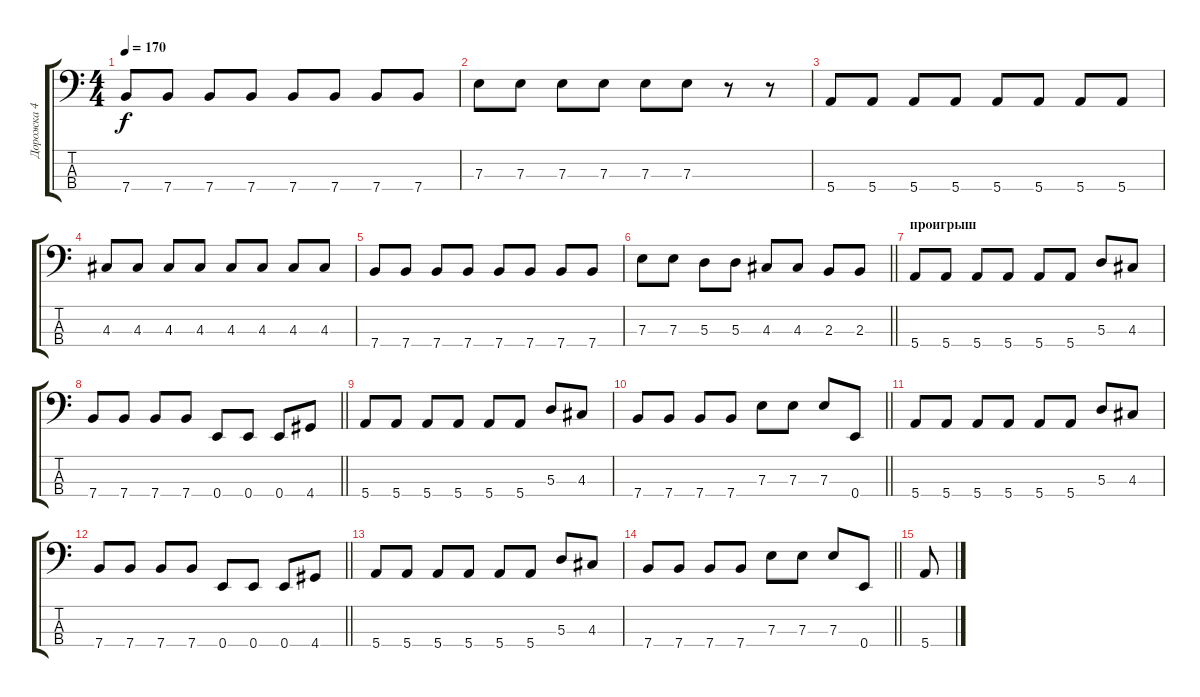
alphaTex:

\track ("Дорожка 4" "Дорожка 4") {solo instrument electricbasspick}
\staff {score tabs}
\tuning (G2 D2 A1 E1) {hide}
\ts (4 4)
\tempo 170
\clef f4
\ks c
7.4.8{dy f} 7.4.8 7.4.8 7.4.8 7.4.8 7.4.8 7.4.8 7.4.8 |
7.3.8 7.3.8 7.3.8 7.3.8 7.3.8 7.3.8 r.8 r.8 |
5.4.8 5.4.8 5.4.8 5.4.8 5.4.8 5.4.8 5.4.8 5.4.8 |
4.3.8 4.3.8 4.3.8 4.3.8 4.3.8 4.3.8 4.3.8 4.3.8 |
7.4.8 7.4.8 7.4.8 7.4.8 7.4.8 7.4.8 7.4.8 7.4.8 |
\barLineRight lightlight
7.3.8 7.3.8 5.3.8 5.3.8 4.3.8 4.3.8 2.3.8 2.3.8 |
\section ("" "проигрыш")
5.4.8 5.4.8 5.4.8 5.4.8 5.4.8 5.4.8 5.3.8 4.3.8 |
\barLineRight lightlight
7.4.8 7.4.8 7.4.8 7.4.8 0.4.8 0.4.8 0.4.8 4.4.8 |
5.4.8 5.4.8 5.4.8 5.4.8 5.4.8 5.4.8 5.3.8 4.3.8 |
\barLineRight lightlight
7.4.8 7.4.8 7.4.8 7.4.8 7.3.8 7.3.8 7.3.8 0.4.8 |
5.4.8 5.4.8 5.4.8 5.4.8 5.4.8 5.4.8 5.3.8 4.3.8 |
\barLineRight lightlight
7.4.8 7.4.8 7.4.8 7.4.8 0.4.8 0.4.8 0.4.8 4.4.8 |
5.4.8 5.4.8 5.4.8 5.4.8 5.4.8 5.4.8 5.3.8 4.3.8 |
\barLineRight lightlight
7.4.8 7.4.8 7.4.8 7.4.8 7.3.8 7.3.8 7.3.8 0.4.8 |
5.4.8
